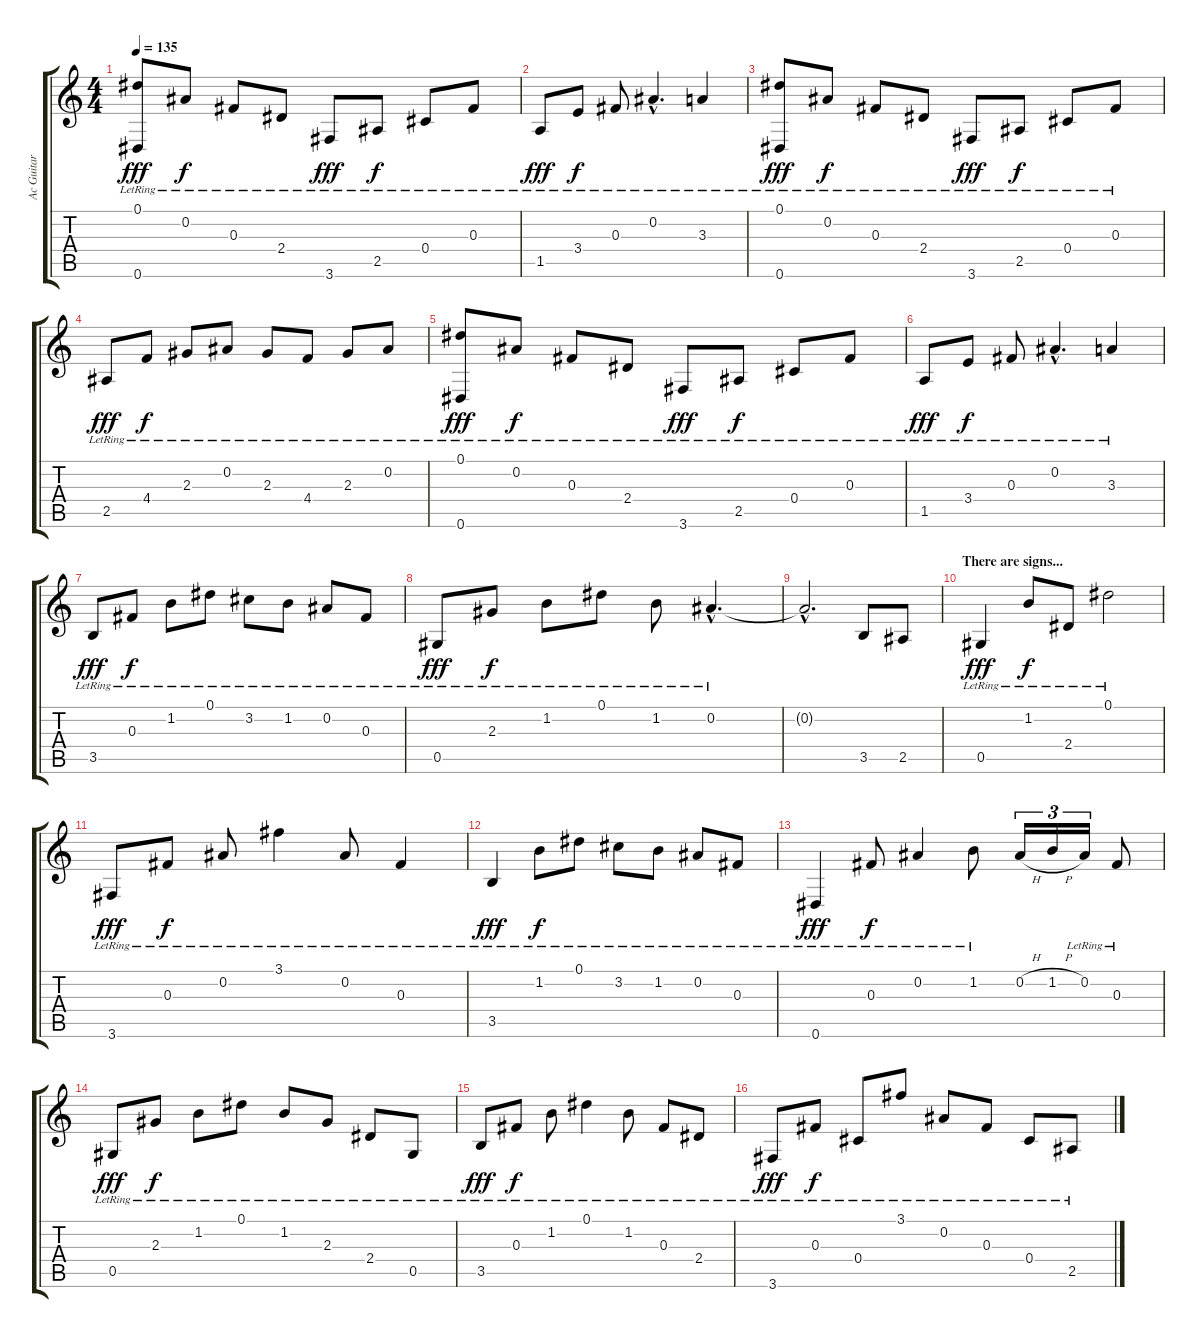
\track ("Ac Guitar 1" "Ac Guitar ") {instrument acousticguitarsteel}
\staff {score tabs}
\tuning (Eb4 Bb3 Gb3 Db3 Ab2 Eb2) {hide}
\ts (4 4)
\tempo 135
\clef g2
\ks c
(0.1{lr} 0.6{lr}).8{dy fff instrument acousticguitarsteel} 0.2{lr}.8{dy f} 0.3{lr}.8 2.4{lr}.8 3.6{lr}.8{dy fff} 2.5{lr}.8{dy f} 0.4{lr}.8 0.3{lr}.8 |
1.5{lr}.8{dy fff} 3.4{lr}.8{dy f} 0.3{lr}.8 0.2{hac lr}.4{d} 3.3{lr}.4 |
(0.1{lr} 0.6{lr}).8{dy fff} 0.2{lr}.8{dy f} 0.3{lr}.8 2.4{lr}.8 3.6{lr}.8{dy fff} 2.5{lr}.8{dy f} 0.4{lr}.8 0.3{lr}.8 |
2.5{lr}.8{dy fff} 4.4{lr}.8{dy f} 2.3{lr}.8 0.2{lr}.8 2.3{lr}.8 4.4{lr}.8 2.3{lr}.8 0.2{lr}.8 |
(0.1{lr} 0.6{lr}).8{dy fff} 0.2{lr}.8{dy f} 0.3{lr}.8 2.4{lr}.8 3.6{lr}.8{dy fff} 2.5{lr}.8{dy f} 0.4{lr}.8 0.3{lr}.8 |
1.5{lr}.8{dy fff} 3.4{lr}.8{dy f} 0.3{lr}.8 0.2{hac lr}.4{d} 3.3{lr}.4 |
3.5{lr}.8{dy fff} 0.3{lr}.8{dy f} 1.2{lr}.8 0.1{lr}.8 3.2{lr}.8 1.2{lr}.8 0.2{lr}.8 0.3{lr}.8 |
0.5{lr}.8{dy fff} 2.3{lr}.8{dy f} 1.2{lr}.8 0.1{lr}.8 1.2{lr}.8 0.2{hac lr}.4{d} |
0.2{hac t}.2{d} 3.5.8 2.5.8 |
\section ("" "There are signs...")
0.5{lr}.4{dy fff} 1.2{lr}.8{dy f} 2.4{lr}.8 0.1{lr}.2 |
3.6{lr}.8{dy fff} 0.3{lr}.8{dy f} 0.2{lr}.8 3.1{lr}.4 0.2{lr}.8 0.3{lr}.4 |
3.5{lr}.4{dy fff} 1.2{lr}.8{dy f} 0.1{lr}.8 3.2{lr}.8 1.2{lr}.8 0.2{lr}.8 0.3{lr}.8 |
0.6{lr}.4{dy fff} 0.3{lr}.8{dy f} 0.2{lr}.4 1.2{lr}.8 0.2{h}.16{tu (3 2)} 1.2{h}.16{tu (3 2)} 0.2{lr}.16{tu (3 2)} 0.3{lr}.8 |
0.5{lr}.8{dy fff} 2.3{lr}.8{dy f} 1.2{lr}.8 0.1{lr}.8 1.2{lr}.8 2.3{lr}.8 2.4{lr}.8 0.5{lr}.8 |
3.5{lr}.8{dy fff} 0.3{lr}.8{dy f} 1.2{lr}.8 0.1{lr}.4 1.2{lr}.8 0.3{lr}.8 2.4{lr}.8 |
3.6{lr}.8{dy fff} 0.3{lr}.8{dy f} 0.4{lr}.8 3.1{lr}.8 0.2{lr}.8 0.3{lr}.8 0.4{lr}.8 2.5{lr}.8
